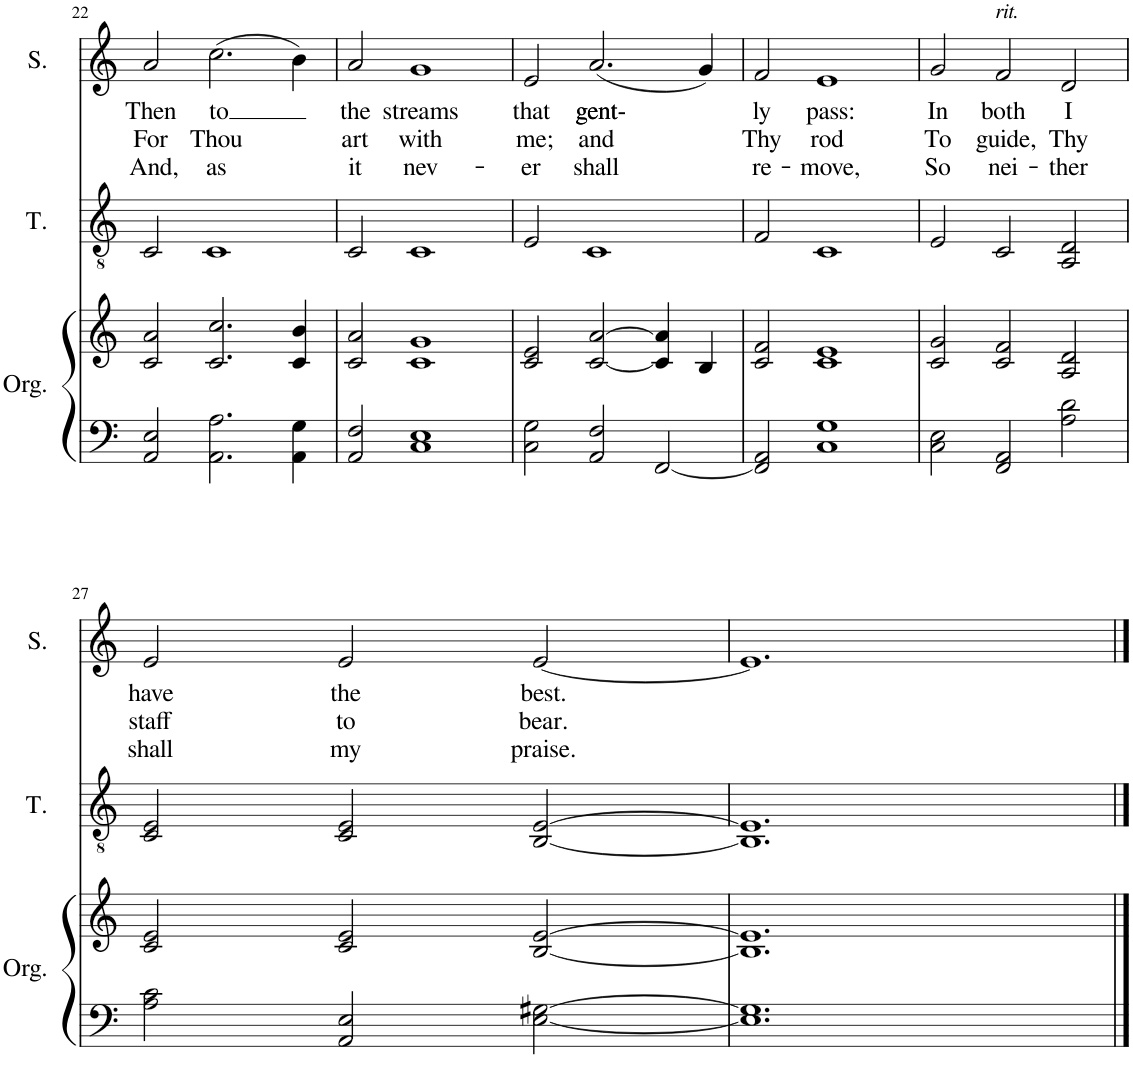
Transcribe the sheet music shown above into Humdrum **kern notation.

**kern	**kern	**kern	**kern	**text	**text	**text
*part3	*part3	*part2	*part1	*part1	*part1	*part1
*staff4	*staff3	*staff2	*staff1	*staff1	*staff1	*staff1
*I"Organ	*	*I"Tenor	*I"Soprano	*	*	*
*I'Org.	*	*I'T.	*I'S.	*	*	*
!!LO:PB:g=z
*clefF4	*clefG2	*clefGv2	*clefG2	*	*	*
*k[]	*k[]	*k[]	*k[]	*	*	*
*M3/2	*M3/2	*M3/2	*M3/2	*	*	*
=22	=22	=22	=22	=22	=22	=22
!	!	!	!	!LO:LY:b	!LO:LY:b	!LO:LY:b
2AA/ 2E/	2c/ 2a/	2C/	2a/	Then	For	And,
!	!	!	!	!LO:LY:b	!LO:LY:b	!LO:LY:b
2.AA\ 2.A\	2.c/ 2.cc/	1C	(2.cc\	to	Thou	as
4AA\ 4G\	4c/ 4b/	.	4b\)	.	.	.
=23	=23	=23	=23	=23	=23	=23
!	!	!	!	!LO:LY:b	!LO:LY:b	!LO:LY:b
2AA/ 2F/	2c/ 2a/	2C/	2a/	the	art	it
!	!	!	!	!LO:LY:b	!LO:LY:b	!LO:LY:b
1C 1E	1c 1g	1C	1g	streams	with	nev-
=24	=24	=24	=24	=24	=24	=24
!	!	!	!	!LO:LY:b	!LO:LY:b	!LO:LY:b
2C\ 2G\	2c/ 2e/	2E/	2e/	that	me;	-er
!	!	!	!	!LO:LY:b	!LO:LY:b	!LO:LY:b
2AA/ 2F/	[2c/ [2a/	1C	(2.a/	gent-	and	shall
[2FF/	4c/] 4a/]	.	.	.	.	.
.	4B/	.	4g/)	.	.	.
=25	=25	=25	=25	=25	=25	=25
!	!	!	!	!LO:LY:b	!LO:LY:b	!LO:LY:b
2FF/] 2AA/	2c/ 2f/	2F/	2f/	ly	Thy	re-
!	!	!	!	!LO:LY:b	!LO:LY:b	!LO:LY:b
1C 1G	1c 1e	1C	1e	pass:	rod	-move,
=26	=26	=26	=26	=26	=26	=26
!	!	!	!	!LO:LY:b	!LO:LY:b	!LO:LY:b
2C\ 2E\	2c/ 2g/	2E/	2g/	In	To	So
!	!	!	!LO:TX:a:i:t=rit.	!	!	!
!	!	!	!	!LO:LY:b	!LO:LY:b	!LO:LY:b
2FF/ 2AA/	2c/ 2f/	2C/	2f/	both	guide,	nei-
!	!	!	!	!LO:LY:b	!LO:LY:b	!LO:LY:b
2A\ 2d\	2A/ 2d/	2AA/ 2D/	2d/	I	Thy	-ther
!!LO:LB:g=z
=27	=27	=27	=27	=27	=27	=27
!	!	!	!	!LO:LY:b	!LO:LY:b	!LO:LY:b
2A\ 2c\	2c/ 2e/	2C/ 2E/	2e/	have	staff	shall
!	!	!	!	!LO:LY:b	!LO:LY:b	!LO:LY:b
2AA/ 2E/	2c/ 2e/	2C/ 2E/	2e/	the	to	my
!	!	!	!	!LO:LY:b	!LO:LY:b	!LO:LY:b
[2E\ [2G#X\	[2B/ [2e/	[2BB/ [2E/	[2e/	best.	bear.	praise.
=28	=28	=28	=28	=28	=28	=28
1.E] 1.G#]	1.B] 1.e]	1.BB] 1.E]	1.e]	.	.	.
==	==	==	==	==	==	==
*-	*-	*-	*-	*-	*-	*-
